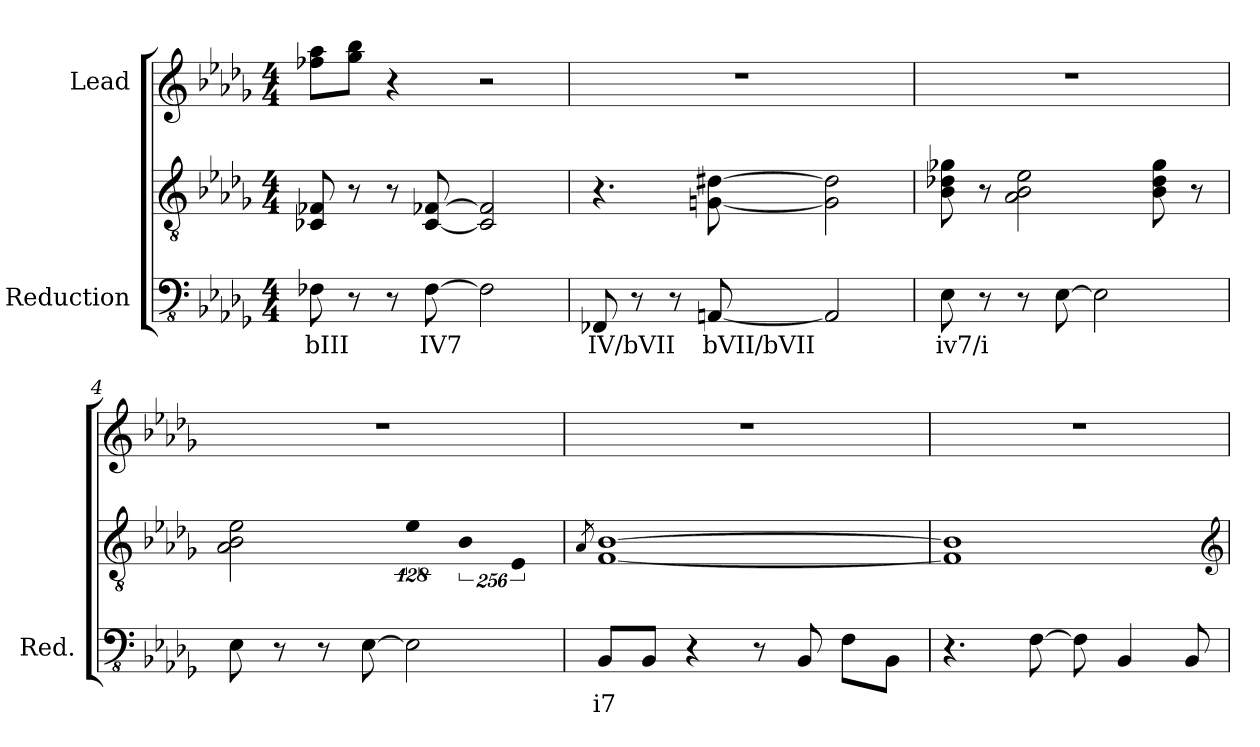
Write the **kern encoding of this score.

**kern	**text	**kern	**kern
*part2	*part2	*part2	*part1
*staff3	*staff3	*staff2	*staff1
*I"Reduction	*	*	*I"Lead
*I'Red.	*	*	*
!!LO:PB:g=z
*clefFv4	*	*clefGv2	*clefG2
*k[b-e-a-d-g-]	*	*k[b-e-a-d-g-]	*k[b-e-a-d-g-]
*D-:	*	*D-:	*D-:
*M4/4	*	*M4/4	*M4/4
=1	=1	=1	=1
!	!LO:LY:b:color=#000000	!	!
8FF-Xi\	bIII	8C-Xi/ 8F-Xi	8ff-Xi\ 8aa-iL
8r	.	8r	8gg-i\ 8bb-iJ
8r	.	8r	4r
!	!LO:LY:b:color=#000000	!	!
[>8FF-i\	IV7	[<8C-i/ [>8F-Xi	.
2FF-i\]	.	2C-i/] 2F-i]	2r
=2	=2	=2	=2
!	!LO:LY:b:color=#000000	!	!
8FFF-Xi/	IV/bVII	4.r	1r
8r	.	.	.
8r	.	.	.
!	!LO:LY:b:color=#000000	!	!
[<8AAAni/	bVII/bVII	[<8Gni\ [>8d#Xi	.
2AAAi/]	.	2Gi\] 2d#i]	.
=3	=3	=3	=3
!	!LO:LY:b:color=#000000	!	!
8EE-i\	iv7/i	8B-i\ 8d-Xi 8g-Xi	1r
8r	.	8r	.
8r	.	2A-i\ 2B-i 2e-i	.
[>8EE-i\	.	.	.
2EE-i\]	.	.	.
.	.	8B-i\ 8d-i 8g-i	.
.	.	8r	.
!!LO:LB:g=z
=4	=4	=4	=4
8EE-i\	.	2A-i\ 2B-i 2e-i	1r
8r	.	.	.
8r	.	.	.
[>8EE-i\	.	.	.
!	!	!LO:N:vis=4	!
2EE-i\]	.	512%85e-i\	.
!	!	!LO:N:vis=4	!
.	.	1024%171B-i\	.
!	!	!LO:N:vis=4	!
.	.	1024%171E-i/	.
=5	=5	=5	=5
.	.	8qA-i/	.
!	!LO:LY:b:color=#000000	!	!
8BBB-i/L	i7	[<1Fi [>1B-i	1r
8BBB-i/J	.	.	.
4r	.	.	.
8r	.	.	.
8BBB-i/	.	.	.
8FFi\L	.	.	.
8BBB-i\J	.	.	.
=6	=6	=6	=6
4.r	.	1Fi] 1B-i]	1r
[>8FFi\	.	.	.
8FFi\]	.	.	.
4BBB-i/	.	.	.
8BBB-i/	.	.	.
*	*	*clefG2	*
=	=	=	=
*-	*-	*-	*-
